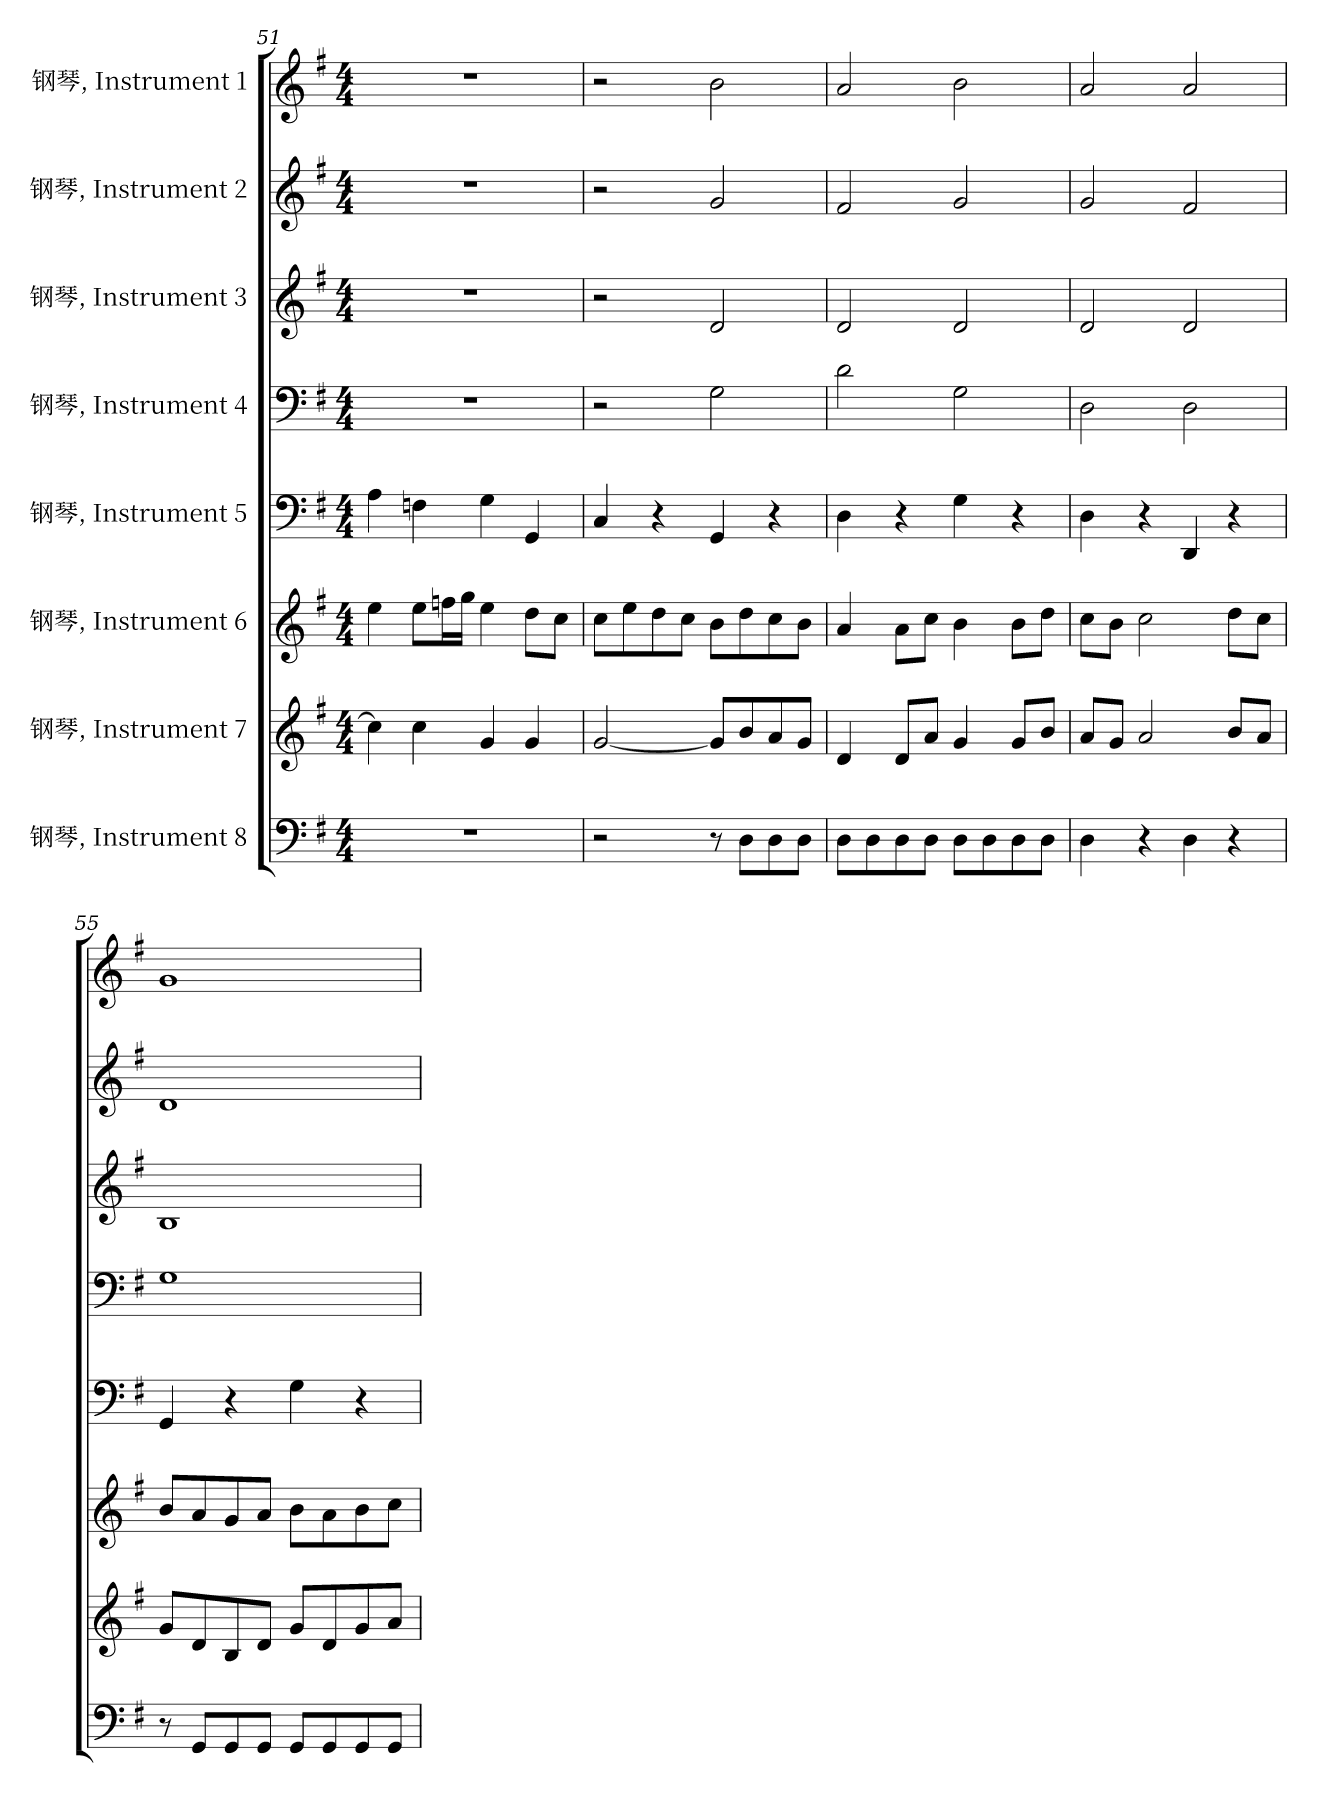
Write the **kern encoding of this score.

**kern	**kern	**kern	**kern	**kern	**kern	**kern	**kern
*part8	*part7	*part6	*part5	*part4	*part3	*part2	*part1
*staff8	*staff7	*staff6	*staff5	*staff4	*staff3	*staff2	*staff1
*I"钢琴, Instrument 8	*I"钢琴, Instrument 7	*I"钢琴, Instrument 6	*I"钢琴, Instrument 5	*I"钢琴, Instrument 4	*I"钢琴, Instrument 3	*I"钢琴, Instrument 2	*I"钢琴, Instrument 1
*clefF4	*clefG2	*clefG2	*clefF4	*clefF4	*clefG2	*clefG2	*clefG2
*k[f#]	*k[f#]	*k[f#]	*k[f#]	*k[f#]	*k[f#]	*k[f#]	*k[f#]
*M4/4	*M4/4	*M4/4	*M4/4	*M4/4	*M4/4	*M4/4	*M4/4
=51	=51	=51	=51	=51	=51	=51	=51
1r	4cc\]	4ee\	4A\	1r	1r	1r	1r
.	4cc\	8ee\L	4Fn\	.	.	.	.
.	.	16ffn\L	.	.	.	.	.
.	.	16gg\JJ	.	.	.	.	.
.	4g/	4ee\	4G\	.	.	.	.
.	4g/	8dd\L	4GG/	.	.	.	.
.	.	8cc\J	.	.	.	.	.
=52	=52	=52	=52	=52	=52	=52	=52
2r	[2g/	8cc\L	4C/	2r	2r	2r	2r
.	.	8ee\	.	.	.	.	.
.	.	8dd\	4r	.	.	.	.
.	.	8cc\J	.	.	.	.	.
8r	8g/L]	8b\L	4GG/	2G\	2d/	2g/	2b\
8D\L	8b/	8dd\	.	.	.	.	.
8D\	8a/	8cc\	4r	.	.	.	.
8D\J	8g/J	8b\J	.	.	.	.	.
=53	=53	=53	=53	=53	=53	=53	=53
8D\L	4d/	4a/	4D\	2d\	2d/	2f#/	2a/
8D\	.	.	.	.	.	.	.
8D\	8d/L	8a\L	4r	.	.	.	.
8D\J	8a/J	8cc\J	.	.	.	.	.
8D\L	4g/	4b\	4G\	2G\	2d/	2g/	2b\
8D\	.	.	.	.	.	.	.
8D\	8g/L	8b\L	4r	.	.	.	.
8D\J	8b/J	8dd\J	.	.	.	.	.
!!LO:PB:g=z
=54	=54	=54	=54	=54	=54	=54	=54
4D\	8a/L	8cc\L	4D\	2D\	2d/	2g/	2a/
.	8g/J	8b\J	.	.	.	.	.
4r	2a/	2cc\	4r	.	.	.	.
4D\	.	.	4DD/	2D\	2d/	2f#/	2a/
4r	8b/L	8dd\L	4r	.	.	.	.
.	8a/J	8cc\J	.	.	.	.	.
=55	=55	=55	=55	=55	=55	=55	=55
8r	8g/L	8b/L	4GG/	1G	1B	1d	1g
8GG/L	8d/	8a/	.	.	.	.	.
8GG/	8B/	8g/	4r	.	.	.	.
8GG/J	8d/J	8a/J	.	.	.	.	.
8GG/L	8g/L	8b\L	4G\	.	.	.	.
8GG/	8d/	8a\	.	.	.	.	.
8GG/	8g/	8b\	4r	.	.	.	.
8GG/J	8a/J	8cc\J	.	.	.	.	.
=	=	=	=	=	=	=	=
*-	*-	*-	*-	*-	*-	*-	*-
